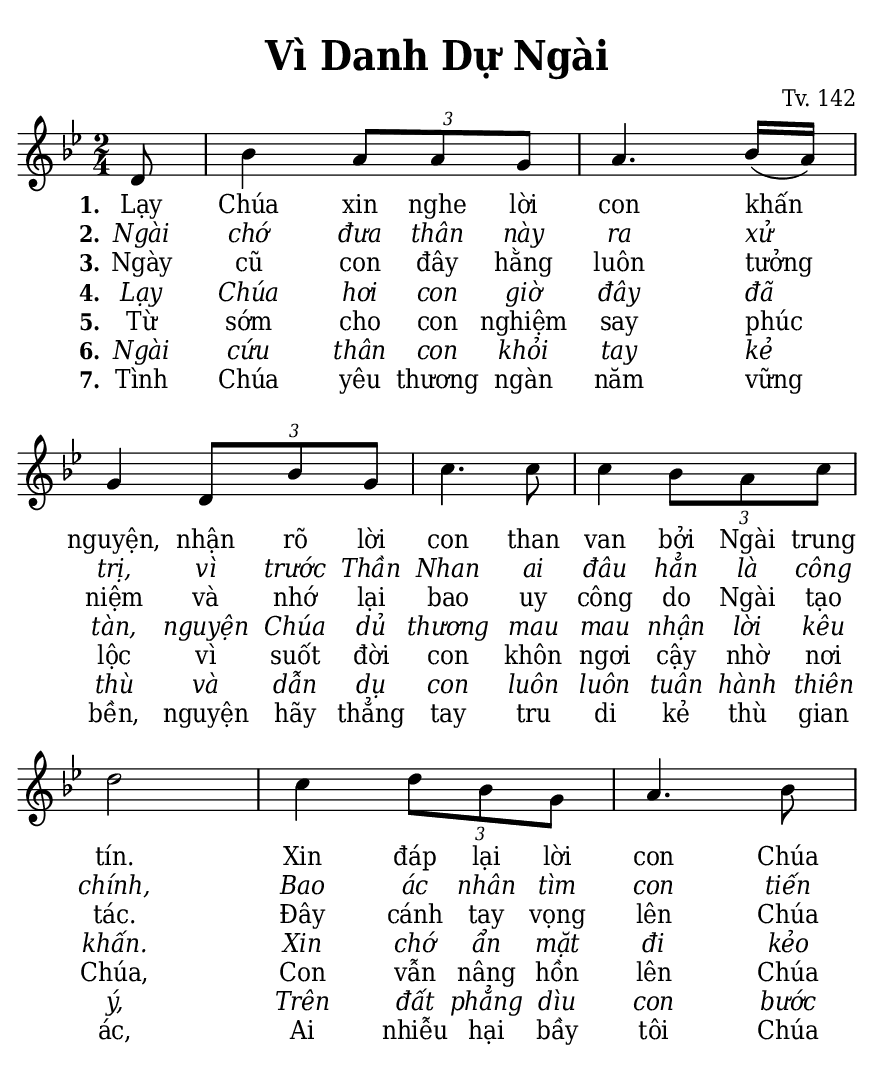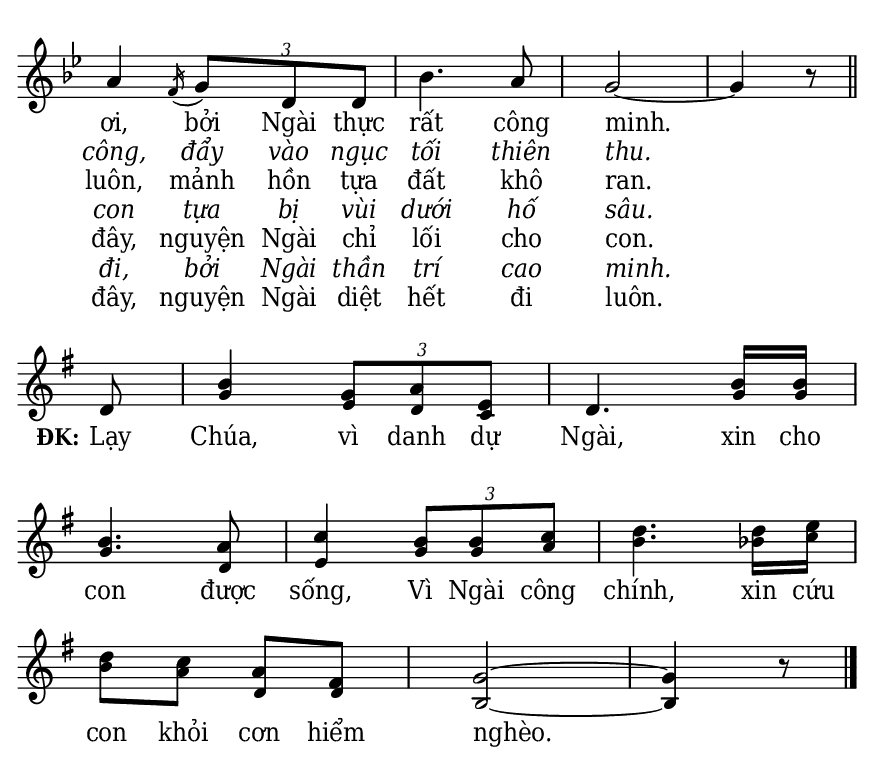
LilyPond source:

% Cài đặt chung\
\version "2.22.1"
\include "english.ly"

\header {
  title = \markup { \fontsize #1 "Vì Danh Dự Ngài" }
  composer = "Tv. 142"
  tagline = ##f
}

% Nhạc phiên khúc
nhacPhienKhucSop = \relative c'' {
  \partial 8 d,8 |
  bf'4 \tuplet 3/2 { a8 a g } |
  a4. bf16 (a) |
  g4 \tuplet 3/2 { d8 bf' g } |
  c4. c8 |
  c4 \tuplet 3/2 { bf8 a c } |
  d2 |
  c4 \tuplet 3/2 { d8 bf g } |
  a4. bf8 |
  a4 \slashedGrace { f16 ( }
    \tuplet 3/2 { g8) d d } |
  bf'4. a8 |
  g2 ~ |
  \partial 4. g4 r8 \bar "||" \break
  
  \set Staff.explicitKeySignatureVisibility = #end-of-line-invisible
  \set Staff.printKeyCancellation = ##f
  \key g \major
  \partial 8 d8 |
  b'4 \tuplet 3/2 { g8 a e } |
  d4. b'16 b |
  b4. a8 |
  c4 \tuplet 3/2 { b8 b c } |
  d4. d16 e |
  d8 c a fs |
  g2 ~ |
  g4 r8 \bar "|."
}

nhacPhienKhucAlto = \relative c' {
  r8 |
  R2*11
  r4.
  d8 |
  g4 \tuplet 3/2 { e8 d c } |
  d4. g16 g |
  g4. d8 |
  e4 \tuplet 3/2 { g8 g a } |
  b4. bf16 c |
  b8 a d, d |
  b2 ~ |
  b4 r8
}

% Lời phiên khúc
loiPhienKhucSop = \lyrics {
  <<
    {
      \set stanza = "1."
      Lạy Chúa xin nghe lời con khấn nguyện,
      nhận rõ lời con than van bởi Ngài trung tín.
      Xin đáp lại lời con Chúa ơi,
      bởi Ngài thực rất công minh.
    }
    \new Lyrics {
	    \set associatedVoice = "beSop"
	    \set stanza = "2."
      \override Lyrics.LyricText.font-shape = #'italic
	    Ngài chớ đưa thân này ra xử trị,
	    vì trước Thần Nhan ai đâu hẳn là công chính,
	    Bao ác nhân tìm con tiến công,
	    đẩy vào ngục tối thiên thu.
    }
    \new Lyrics {
	    \set associatedVoice = "beSop"
	    \set stanza = "3."
	    Ngày cũ con đây hằng luôn tưởng niệm
	    và nhớ lại bao uy công do Ngài tạo tác.
	    Đây cánh tay vọng lên Chúa luôn,
	    mảnh hồn tựa đất khô ran.
    }
    \new Lyrics {
	    \set associatedVoice = "beSop"
	    \set stanza = "4."
      \override Lyrics.LyricText.font-shape = #'italic
	    Lạy Chúa hơi con giờ đây đã tàn,
	    nguyện Chúa dủ thương mau mau nhận lời kêu khấn.
	    Xin chớ ẩn mặt đi kẻo con tựa bị vùi dưới hố sâu.
    }
    \new Lyrics {
	    \set associatedVoice = "beSop"
	    \set stanza = "5."
	    Từ sớm cho con nghiệm say phúc lộc
	    vì suốt đời con khôn ngơi cậy nhờ nơi Chúa,
	    Con vẫn nâng hồn lên Chúa đây,
	    nguyện Ngài chỉ lối cho con.
    }
    \new Lyrics {
	    \set associatedVoice = "beSop"
	    \set stanza = "6."
      \override Lyrics.LyricText.font-shape = #'italic
	    Ngài cứu thân con khỏi tay kẻ thù
	    và dẫn dụ con luôn luôn tuân hành thiên ý,
	    Trên đất phẳng dìu con bước đi,
	    bởi Ngài thần trí cao minh.
    }
    \new Lyrics {
	    \set associatedVoice = "beSop"
	    \set stanza = "7."
	    Tình Chúa yêu thương ngàn năm vững bền,
	    nguyện hãy thẳng tay tru di kẻ thù gian ác,
	    Ai nhiễu hại bầy tôi Chúa đây,
	    nguyện Ngài diệt hết đi luôn.
    }
  >>
  \set stanza = "ĐK:"
  Lạy Chúa, vì danh dự Ngài,
  xin cho con được sống,
  Vì Ngài công chính,
  xin cứu con khỏi cơn hiểm nghèo.
}

% Dàn trang
\paper {
  #(set-paper-size "a5")
  top-margin = 10\mm
  bottom-margin = 3\mm
  left-margin = 3\mm
  right-margin = 3\mm
  indent = #0
  #(define fonts
	 (make-pango-font-tree "Deja Vu Serif Condensed"
	 		       "Deja Vu Serif Condensed"
			       "Deja Vu Serif Condensed"
			       (/ 20 20)))
  print-page-number = ##f
  system-system-spacing = #'((basic-distance . 0.1) (padding . 3.5))
  ragged-bottom = ##t
}

TongNhip = {
  \key bf \major \time 2/4
  \set Timing.beamExceptions = #'()
  \set Timing.baseMoment = #(ly:make-moment 1/4)
}

% Đổi kích thước nốt cho bè phụ
notBePhu =
#(define-music-function (font-size music) (number? ly:music?)
   (for-some-music
     (lambda (m)
       (if (music-is-of-type? m 'rhythmic-event)
           (begin
             (set! (ly:music-property m 'tweaks)
                   (cons `(font-size . ,font-size)
                         (ly:music-property m 'tweaks)))
             #t)
           #f))
     music)
   music)

\score {
  \new ChoirStaff <<
    \new Staff \with {
        \consists "Merge_rests_engraver"
        printPartCombineTexts = ##f
      }
      <<
      \new Voice \TongNhip \partCombine 
        \nhacPhienKhucSop
        \notBePhu -1 { \nhacPhienKhucAlto }
      \new NullVoice = beSop \nhacPhienKhucSop
      \new Lyrics \lyricsto beSop \loiPhienKhucSop
      >>
  >>
  \layout {
    \override Lyrics.LyricSpace.minimum-distance = #1.5
    \override Score.BarNumber.break-visibility = ##(#f #f #f)
    \override Score.SpacingSpanner.uniform-stretching = ##t
  } 
}
